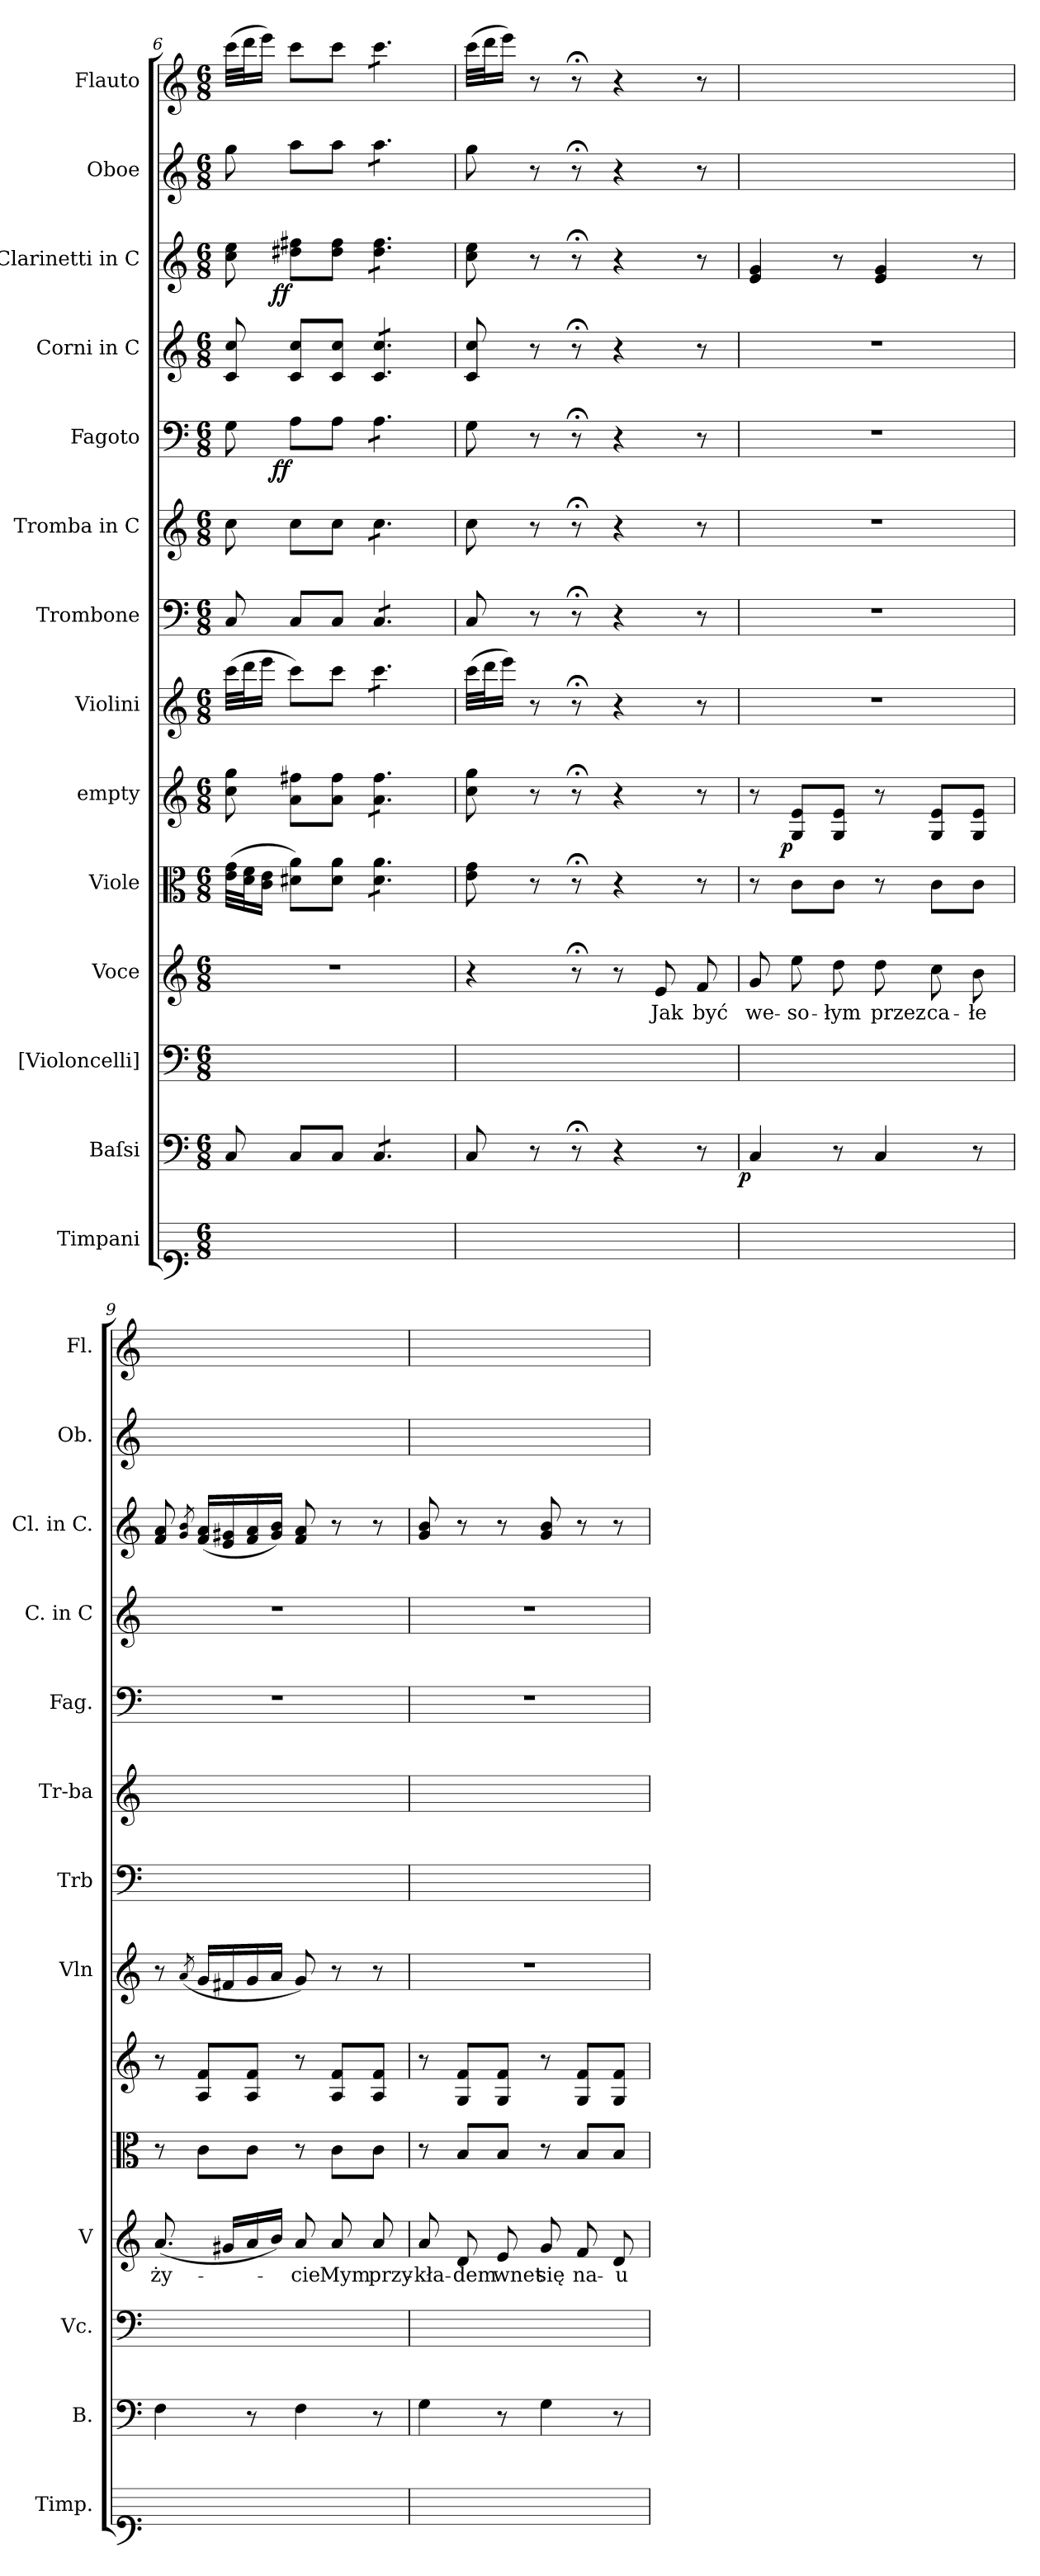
**kern	**kern	**dynam	**kern	**kern	**text	**kern	**kern	**dynam	**kern	**kern	**kern	**kern	**dynam	**kern	**kern	**dynam	**kern	**kern
*part14	*part13	*part13	*part12	*part11	*part11	*part10	*part9	*part9	*part8	*part7	*part6	*part5	*part5	*part4	*part3	*part3	*part2	*part1
*staff14	*staff13	*staff13	*staff12	*staff11	*staff11	*staff10	*staff9	*staff9	*staff8	*staff7	*staff6	*staff5	*staff5	*staff4	*staff3	*staff3	*staff2	*staff1
*I"Timpani	*I"Baſsi	*	*I"[Violoncelli]	*I"Voce	*	*I"Viole	*I"empty	*	*I"Violini	*I"Trombone	*I"Tromba in C	*I"Fagoto	*	*I"Corni in C	*I"Clarinetti in C	*	*I"Oboe	*I"Flauto
*I'Timp.	*I'B.	*	*I'Vc.	*I'V	*	*	*	*	*I'Vln	*I'Trb	*I'Tr-ba	*I'Fag.	*	*I'C. in C	*I'Cl. in C.	*	*I'Ob.	*I'Fl.
*clefF1	*clefF4	*	*clefF4	*clefG2	*	*clefC3	*clefG2	*	*clefG2	*clefF4	*clefG2	*clefF4	*	*clefG2	*clefG2	*	*clefG2	*clefG2
*k[]	*k[]	*	*k[]	*k[]	*	*k[]	*k[]	*	*k[]	*k[]	*k[]	*k[]	*	*k[]	*k[]	*	*k[]	*k[]
*M6/8	*M6/8	*	*M6/8	*M6/8	*	*M6/8	*M6/8	*	*M6/8	*M6/8	*M6/8	*M6/8	*	*M6/8	*M6/8	*	*M6/8	*M6/8
=6	=6	=6	=6	=6	=6	=6	=6	=6	=6	=6	=6	=6	=6	=6	=6	=6	=6	=6
2.ryy	8C/	.	2.ryy	2.r	.	(>32e\ 32g\LLL	8cc\ 8gg\	.	(>32ccc\LLL	8C/	8cc\	8G\	.	8c/ 8cc/	8cc\ 8ee\	.	8gg\	(>32ccc\LLL
.	.	.	.	.	.	32d\ 32f\J	.	.	32ddd\J	.	.	.	.	.	.	.	.	32ddd\J
.	.	.	.	.	.	16c\ 16e\JJ	.	.	16eee\JJ	.	.	.	.	.	.	.	.	16eee\JJ)
!	!	!	!	!	!	!	!	!	!	!	!	!	!LO:DY:b:rj	!	!	!LO:DY:b:rj	!	!
.	8C/L	.	.	.	.	8d#X\ 8a\L)	8a\ 8ff#X\L	.	8ccc\L)	8C/L	8cc\L	8A\L	ff	8c/ 8cc/L	8dd#X\ 8ff#X\L	ff	8aa\L	8ccc\L
.	8C/J	.	.	.	.	8d#\ 8a\J	8a\ 8ff#\J	.	8ccc\J	8C/J	8cc\J	8A\J	.	8c/ 8cc/J	8dd#\ 8ff#\J	.	8aa\J	8ccc\J
*	*tremolo	*	*	*	*	*	*	*	*	*	*	*	*	*	*	*	*	*
*	*	*	*	*	*	*tremolo	*	*	*	*	*	*	*	*	*	*	*	*
*	*	*	*	*	*	*	*tremolo	*	*	*	*	*	*	*	*	*	*	*
*	*	*	*	*	*	*	*	*	*tremolo	*	*	*	*	*	*	*	*	*
*	*	*	*	*	*	*	*	*	*	*tremolo	*	*	*	*	*	*	*	*
*	*	*	*	*	*	*	*	*	*	*	*tremolo	*	*	*	*	*	*	*
*	*	*	*	*	*	*	*	*	*	*	*	*tremolo	*	*	*	*	*	*
*	*	*	*	*	*	*	*	*	*	*	*	*	*	*tremolo	*	*	*	*
*	*	*	*	*	*	*	*	*	*	*	*	*	*	*	*tremolo	*	*	*
*	*	*	*	*	*	*	*	*	*	*	*	*	*	*	*	*	*tremolo	*
*	*	*	*	*	*	*	*	*	*	*	*	*	*	*	*	*	*	*tremolo
.	8C/L	.	.	.	.	8d#\ 8a\L	8a\ 8ff#\L	.	8ccc\L	8C/L	8cc\L	8A\L	.	8c/ 8cc/L	8dd#\ 8ff#\L	.	8aa\L	8ccc\L
.	8C/	.	.	.	.	8d#\ 8a\	8a\ 8ff#\	.	8ccc\	8C/	8cc\	8A\	.	8c/ 8cc/	8dd#\ 8ff#\	.	8aa\	8ccc\
.	8C/J	.	.	.	.	8d#\ 8a\J	8a\ 8ff#\J	.	8ccc\J	8C/J	8cc\J	8A\J	.	8c/ 8cc/J	8dd#\ 8ff#\J	.	8aa\J	8ccc\J
*	*	*	*	*	*	*	*	*	*	*	*	*	*	*	*	*	*	*Xtremolo
*	*	*	*	*	*	*	*	*	*	*	*	*	*	*	*	*	*Xtremolo	*
*	*	*	*	*	*	*	*	*	*	*	*	*	*	*	*Xtremolo	*	*	*
*	*	*	*	*	*	*	*	*	*	*	*	*	*	*Xtremolo	*	*	*	*
*	*	*	*	*	*	*	*	*	*	*	*	*Xtremolo	*	*	*	*	*	*
*	*	*	*	*	*	*	*	*	*	*	*Xtremolo	*	*	*	*	*	*	*
*	*	*	*	*	*	*	*	*	*	*Xtremolo	*	*	*	*	*	*	*	*
*	*	*	*	*	*	*	*	*	*Xtremolo	*	*	*	*	*	*	*	*	*
*	*	*	*	*	*	*	*Xtremolo	*	*	*	*	*	*	*	*	*	*	*
*	*	*	*	*	*	*Xtremolo	*	*	*	*	*	*	*	*	*	*	*	*
*	*Xtremolo	*	*	*	*	*	*	*	*	*	*	*	*	*	*	*	*	*
=7	=7	=7	=7	=7	=7	=7	=7	=7	=7	=7	=7	=7	=7	=7	=7	=7	=7	=7
2.ryy	8C/	.	2.ryy	4r	.	8e\ 8g\	8cc\ 8gg\	.	(>32ccc\LLL	8C/	8cc\	8G\	.	8c/ 8cc/	8cc\ 8ee\	.	8gg\	(>32ccc\LLL
.	.	.	.	.	.	.	.	.	32ddd\J	.	.	.	.	.	.	.	.	32ddd\J
.	.	.	.	.	.	.	.	.	16eee\JJ)	.	.	.	.	.	.	.	.	16eee\JJ)
.	8r	.	.	.	.	8r	8r	.	8r	8r	8r	8r	.	8r	8r	.	8r	8r
.	8r;<	.	.	8r;<	.	8r;<	8r;<	.	8r;<	8r;<	8r;<	8r;<	.	8r;<	8r;<	.	8r;<	8r;<
.	4r	.	.	8r	.	4r	4r	.	4r	4r	4r	4r	.	4r	4r	.	4r	4r
.	.	.	.	8e/	Jak	.	.	.	.	.	.	.	.	.	.	.	.	.
.	8r	.	.	8f/	być	8r	8r	.	8r	8r	8r	8r	.	8r	8r	.	8r	8r
=8	=8	=8	=8	=8	=8	=8	=8	=8	=8	=8	=8	=8	=8	=8	=8	=8	=8	=8
!	!	!LO:DY:b:rj	!	!	!	!	!	!	!	!	!	!	!	!	!	!	!	!
2.ryy	4C/	p	2.ryy	8g/	we-	8r	8r	.	2.r	2.r	2.r	2.r	.	2.r	4e/ 4g/	.	2.ryy	2.ryy
!	!	!	!	!	!	!	!	!LO:DY:b:rj	!	!	!	!	!	!	!	!	!	!
.	.	.	.	8ee\	-so-	8c\L	8G/ 8e/L	p	.	.	.	.	.	.	.	.	.	.
.	8r	.	.	8dd\	-łym	8c\J	8G/ 8e/J	.	.	.	.	.	.	.	8r	.	.	.
.	4C/	.	.	8dd\	przez	8r	8r	.	.	.	.	.	.	.	4e/ 4g/	.	.	.
.	.	.	.	8cc\	ca-	8c\L	8G/ 8e/L	.	.	.	.	.	.	.	.	.	.	.
.	8r	.	.	8b\	-łe	8c\J	8G/ 8e/J	.	.	.	.	.	.	.	8r	.	.	.
=9	=9	=9	=9	=9	=9	=9	=9	=9	=9	=9	=9	=9	=9	=9	=9	=9	=9	=9
2.ryy	4F\	.	2.ryy	(>8.a/	ży-	8r	8r	.	8r	2.ryy	2.ryy	2.r	.	2.r	8f/ 8a/	.	2.ryy	2.ryy
.	.	.	.	.	.	.	.	.	(<8qa/	.	.	.	.	.	8qg/ 8qb/	.	.	.
.	.	.	.	.	.	8c\L	8A/ 8f/L	.	16g/LL	.	.	.	.	.	(<16f/ 16a/LL	.	.	.
.	.	.	.	16g#X/LL	.	.	.	.	16f#X/	.	.	.	.	.	16e/ 16g#X/	.	.	.
.	8r	.	.	16a/	.	8c\J	8A/ 8f/J	.	16g/	.	.	.	.	.	16f/ 16a/	.	.	.
.	.	.	.	16b/JJ)	.	.	.	.	16a/JJ	.	.	.	.	.	16g#/ 16b/JJ)	.	.	.
.	4F\	.	.	8a/	-cie	8r	8r	.	8g/)	.	.	.	.	.	8f/ 8a/	.	.	.
.	.	.	.	8a/	Mym	8c\L	8A/ 8f/L	.	8r	.	.	.	.	.	8r	.	.	.
.	8r	.	.	8a/	przy-	8c\J	8A/ 8f/J	.	8r	.	.	.	.	.	8r	.	.	.
=10	=10	=10	=10	=10	=10	=10	=10	=10	=10	=10	=10	=10	=10	=10	=10	=10	=10	=10
2.ryy	4G\	.	2.ryy	8a/	-kła-	8r	8r	.	2.r	2.ryy	2.ryy	2.r	.	2.r	8g/ 8b/	.	2.ryy	2.ryy
.	.	.	.	8d/	-dem	8B/L	8G/ 8f/L	.	.	.	.	.	.	.	8r	.	.	.
.	8r	.	.	8e/	wnet	8B/J	8G/ 8f/J	.	.	.	.	.	.	.	8r	.	.	.
.	4G\	.	.	8g/	się	8r	8r	.	.	.	.	.	.	.	8g/ 8b/	.	.	.
.	.	.	.	8f/	na-	8B/L	8G/ 8f/L	.	.	.	.	.	.	.	8r	.	.	.
.	8r	.	.	8d/	-u-	8B/J	8G/ 8f/J	.	.	.	.	.	.	.	8r	.	.	.
=	=	=	=	=	=	=	=	=	=	=	=	=	=	=	=	=	=	=
*-	*-	*-	*-	*-	*-	*-	*-	*-	*-	*-	*-	*-	*-	*-	*-	*-	*-	*-
